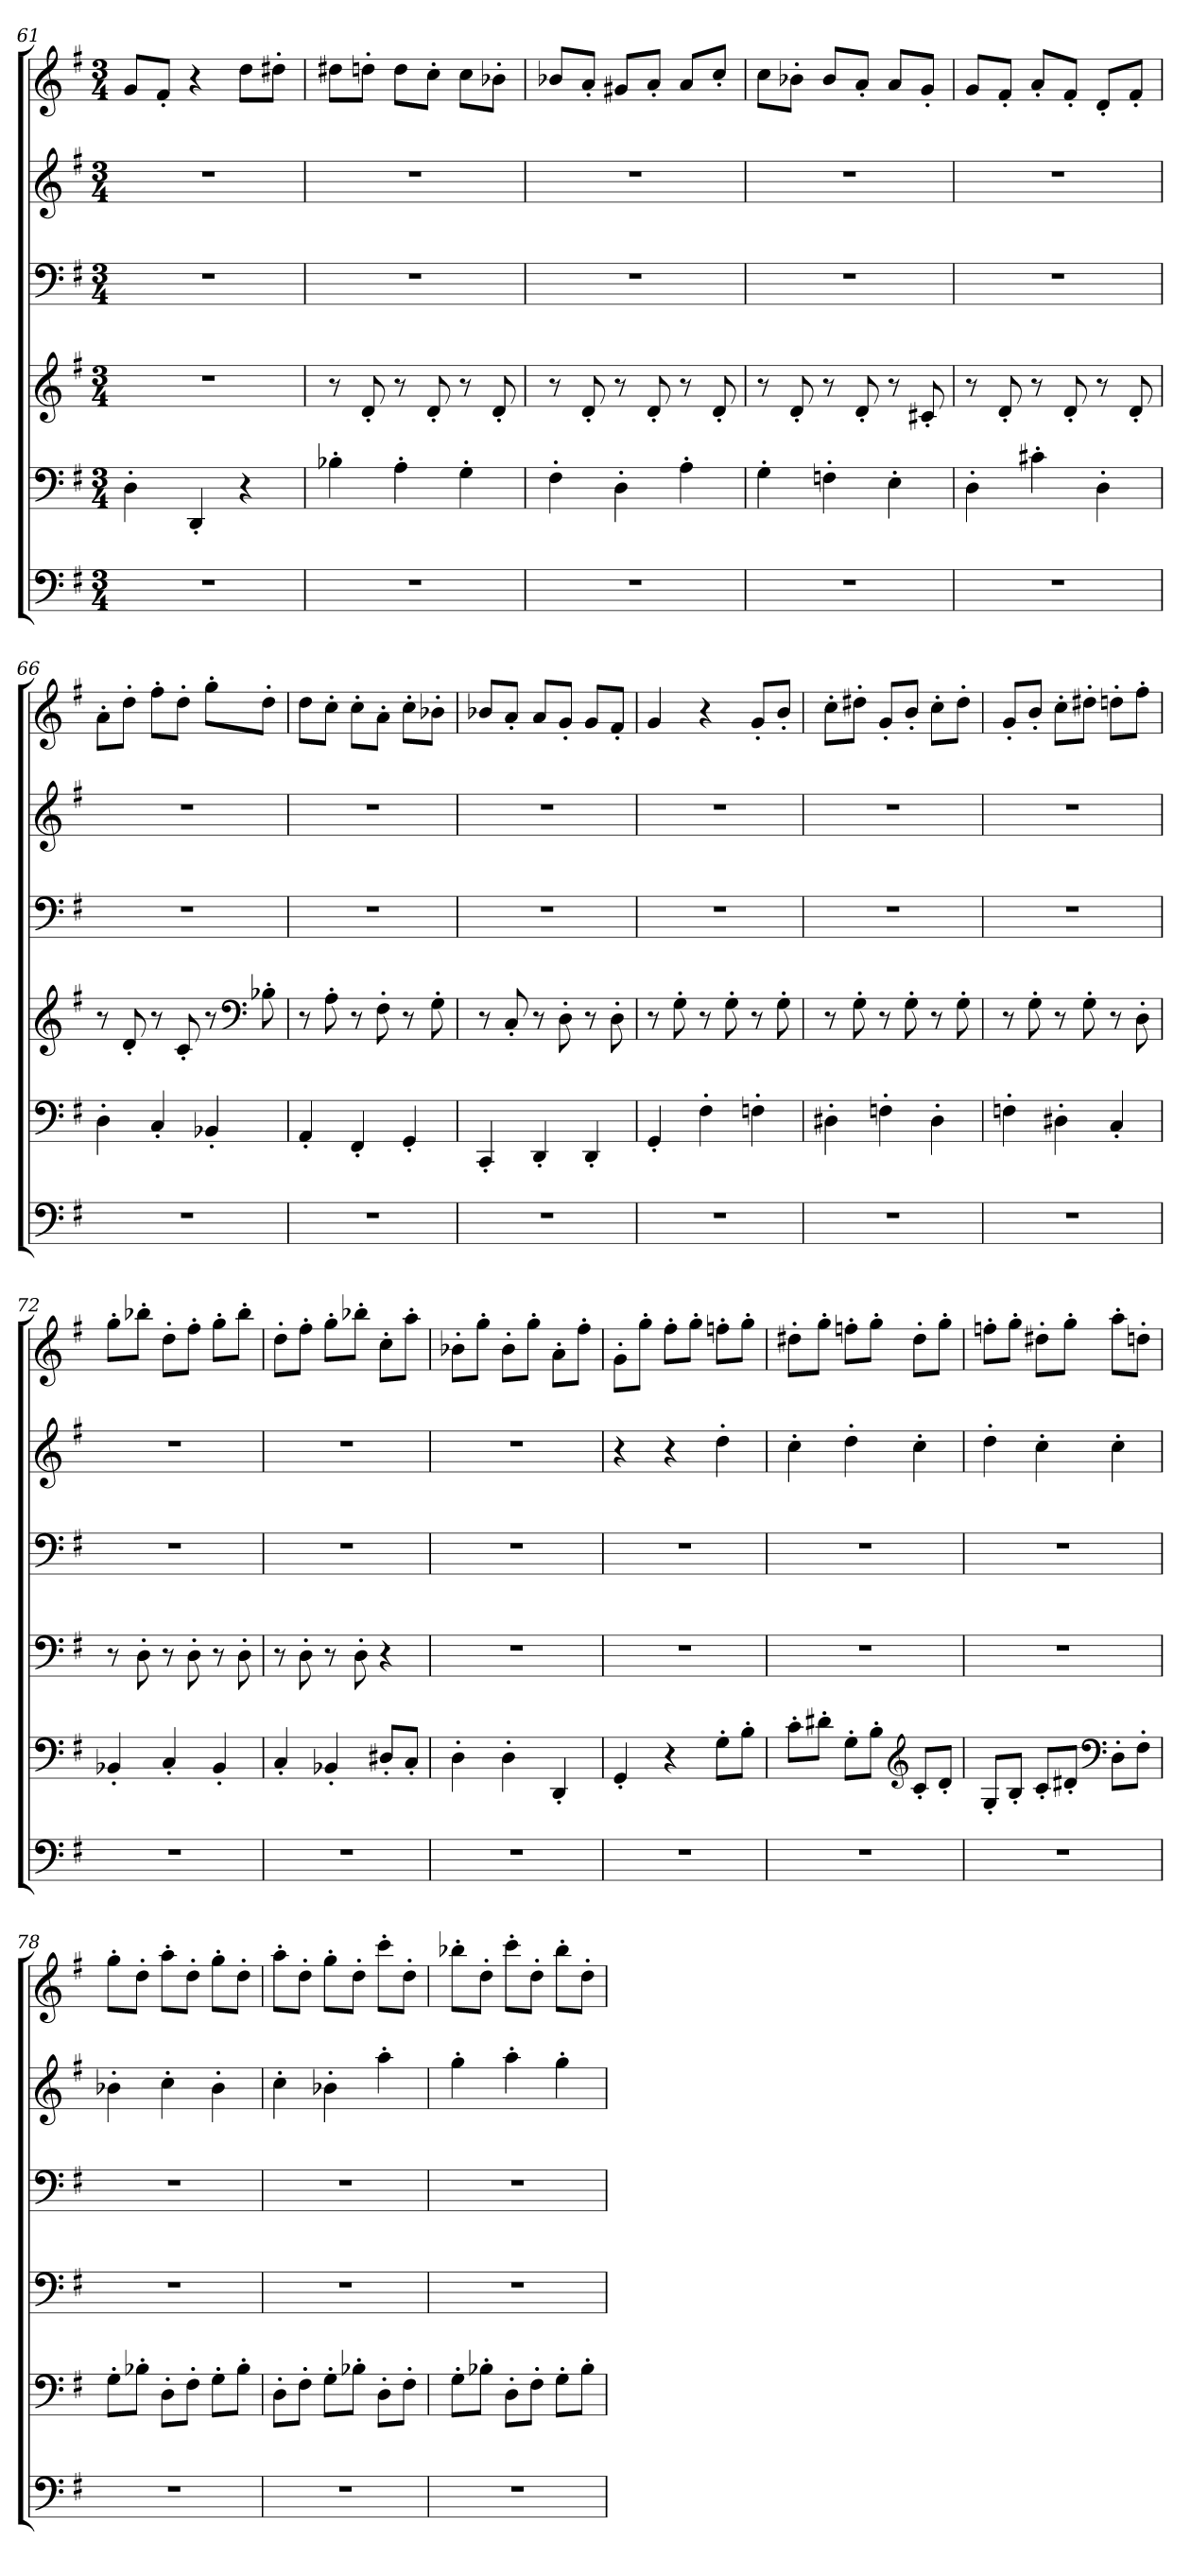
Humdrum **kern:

**kern	**kern	**kern	**kern	**kern	**kern
*part5	*part5	*part4	*part3	*part2	*part1
*staff6	*staff5	*staff4	*staff3	*staff2	*staff1
*clefF4	*clefF4	*clefG2	*clefF4	*clefG2	*clefG2
*k[f#]	*k[f#]	*k[f#]	*k[f#]	*k[f#]	*k[f#]
*M3/4	*M3/4	*M3/4	*M3/4	*M3/4	*M3/4
=61	=61	=61	=61	=61	=61
2.r	4D'\	2.r	2.r	2.r	8g/L
.	.	.	.	.	8f#'/J
*	*	*	*	*	*MM109
.	4DD'/	.	.	.	4r
.	4r	.	.	.	8dd\L
*	*	*	*	*	*MM112
.	.	.	.	.	8dd#X'\J
!!LO:LB:g=z
=62	=62	=62	=62	=62	=62
*	*	*	*	*	*MM114
2.r	4B-X'\	8r	2.r	2.r	8dd#X\L
.	.	8d'/	.	.	8ddn'\J
.	4A'\	8r	.	.	8dd\L
.	.	8d'/	.	.	8cc'\J
.	4G'\	8r	.	.	8cc\L
.	.	8d'/	.	.	8b-X'\J
=63	=63	=63	=63	=63	=63
*	*	*	*	*	*MM114
2.r	4F#'\	8r	2.r	2.r	8b-X/L
.	.	8d'/	.	.	8a'/J
.	4D'\	8r	.	.	8g#X/L
.	.	8d'/	.	.	8a'/J
.	4A'\	8r	.	.	8a/L
.	.	8d'/	.	.	8cc'/J
=64	=64	=64	=64	=64	=64
*	*	*	*	*	*MM114
2.r	4G'\	8r	2.r	2.r	8cc\L
.	.	8d'/	.	.	8b-X'\J
.	4Fn'\	8r	.	.	8b-/L
.	.	8d'/	.	.	8a'/J
.	4E'\	8r	.	.	8a/L
.	.	8c#X'/	.	.	8g'/J
=65	=65	=65	=65	=65	=65
*	*	*	*	*	*MM114
2.r	4D'\	8r	2.r	2.r	8g/L
.	.	8d'/	.	.	8f#'/J
.	4c#X'\	8r	.	.	8a'/L
.	.	8d'/	.	.	8f#'/J
.	4D'\	8r	.	.	8d'/L
*	*	*	*	*	*MM112
.	.	8d'/	.	.	8f#'/J
!!LO:PB:g=z
=66	=66	=66	=66	=66	=66
*	*	*	*	*	*MM114
2.r	4D'\	8r	2.r	2.r	8a'\L
.	.	8d'/	.	.	8dd'\J
.	4C'/	8r	.	.	8ff#'\L
.	.	8c'/	.	.	8dd'\J
.	4BB-X'/	8r	.	.	8gg'\L
*	*	*clefF4	*	*	*
.	.	8B-X'\	.	.	8dd'\J
=67	=67	=67	=67	=67	=67
*	*	*	*	*	*MM114
2.r	4AA'/	8r	2.r	2.r	8dd\L
.	.	8A'\	.	.	8cc'\J
.	4FF#'/	8r	.	.	8cc'\L
.	.	8F#'\	.	.	8a'\J
.	4GG'/	8r	.	.	8cc'\L
.	.	8G'\	.	.	8b-X'\J
=68	=68	=68	=68	=68	=68
*	*	*	*	*	*MM114
2.r	4CC'/	8r	2.r	2.r	8b-X/L
.	.	8C'/	.	.	8a'/J
.	4DD'/	8r	.	.	8a/L
.	.	8D'\	.	.	8g'/J
.	4DD'/	8r	.	.	8g/L
.	.	8D'\	.	.	8f#'/J
=69	=69	=69	=69	=69	=69
2.r	4GG'/	8r	2.r	2.r	4g/
.	.	8G'\	.	.	.
.	4F#'\	8r	.	.	4r
.	.	8G'\	.	.	.
.	4Fn'\	8r	.	.	8g'/L
.	.	8G'\	.	.	8b'/J
=70	=70	=70	=70	=70	=70
*	*	*	*	*	*MM114
2.r	4D#X'\	8r	2.r	2.r	8cc'\L
.	.	8G'\	.	.	8dd#X'\J
.	4Fn'\	8r	.	.	8g'/L
.	.	8G'\	.	.	8b'/J
.	4D#'\	8r	.	.	8cc'\L
.	.	8G'\	.	.	8dd#'\J
!!LO:LB:g=z
=71	=71	=71	=71	=71	=71
2.r	4Fn'\	8r	2.r	2.r	8g'/L
.	.	8G'\	.	.	8b'/J
.	4D#X'\	8r	.	.	8cc'\L
.	.	8G'\	.	.	8dd#X'\J
.	4C'/	8r	.	.	8ddn'\L
.	.	8D'\	.	.	8ff#'\J
=72	=72	=72	=72	=72	=72
*	*	*	*	*	*MM114
2.r	4BB-X'/	8r	2.r	2.r	8gg'\L
.	.	8D'\	.	.	8bb-X'\J
.	4C'/	8r	.	.	8dd'\L
.	.	8D'\	.	.	8ff#'\J
.	4BB-'/	8r	.	.	8gg'\L
.	.	8D'\	.	.	8bb-'\J
=73	=73	=73	=73	=73	=73
2.r	4C'/	8r	2.r	2.r	8dd'\L
.	.	8D'\	.	.	8ff#'\J
.	4BB-X'/	8r	.	.	8gg'\L
.	.	8D'\	.	.	8bb-X'\J
.	8D#X'/L	4r	.	.	8cc'\L
.	8C'/J	.	.	.	8aa'\J
=74	=74	=74	=74	=74	=74
*	*	*	*	*	*MM114
2.r	4D'\	2.r	2.r	2.r	8b-X'\L
.	.	.	.	.	8gg'\J
.	4D'\	.	.	.	8b-'\L
.	.	.	.	.	8gg'\J
.	4DD'/	.	.	.	8a'\L
.	.	.	.	.	8ff#'\J
=75	=75	=75	=75	=75	=75
2.r	4GG'/	2.r	2.r	4r	8g'\L
.	.	.	.	.	8gg'\J
.	4r	.	.	4r	8ff#'\L
.	.	.	.	.	8gg'\J
.	8G'\L	.	.	4dd'\	8ffn'\L
.	8B'\J	.	.	.	8gg'\J
!!LO:PB:g=z
=76	=76	=76	=76	=76	=76
*	*	*	*	*	*MM114
2.r	8c'\L	2.r	2.r	4cc'\	8dd#X'\L
.	8d#X'\J	.	.	.	8gg'\J
.	8G'\L	.	.	4dd'\	8ffn'\L
.	8B'\J	.	.	.	8gg'\J
*	*clefG2	*	*	*	*
.	8c'/L	.	.	4cc'\	8dd#'\L
.	8d#'/J	.	.	.	8gg'\J
=77	=77	=77	=77	=77	=77
2.r	8G'/L	2.r	2.r	4dd'\	8ffn'\L
.	8B'/J	.	.	.	8gg'\J
.	8c'/L	.	.	4cc'\	8dd#X'\L
.	8d#X'/J	.	.	.	8gg'\J
*	*clefF4	*	*	*	*
.	8D'\L	.	.	4cc'\	8aa'\L
.	8F#'\J	.	.	.	8ddn'\J
=78	=78	=78	=78	=78	=78
*	*	*	*	*	*MM114
2.r	8G'\L	2.r	2.r	4b-X'\	8gg'\L
.	8B-X'\J	.	.	.	8dd'\J
.	8D'\L	.	.	4cc'\	8aa'\L
.	8F#'\J	.	.	.	8dd'\J
.	8G'\L	.	.	4b-'\	8gg'\L
.	8B-'\J	.	.	.	8dd'\J
=79	=79	=79	=79	=79	=79
2.r	8D'\L	2.r	2.r	4cc'\	8aa'\L
.	8F#'\J	.	.	.	8dd'\J
.	8G'\L	.	.	4b-X'\	8gg'\L
.	8B-X'\J	.	.	.	8dd'\J
.	8D'\L	.	.	4aa'\	8ccc'\L
.	8F#'\J	.	.	.	8dd'\J
!!LO:LB:g=z
=80	=80	=80	=80	=80	=80
*	*	*	*	*	*MM114
2.r	8G'\L	2.r	2.r	4gg'\	8bb-X'\L
.	8B-X'\J	.	.	.	8dd'\J
.	8D'\L	.	.	4aa'\	8ccc'\L
.	8F#'\J	.	.	.	8dd'\J
.	8G'\L	.	.	4gg'\	8bb-'\L
.	8B-'\J	.	.	.	8dd'\J
=	=	=	=	=	=
*-	*-	*-	*-	*-	*-
